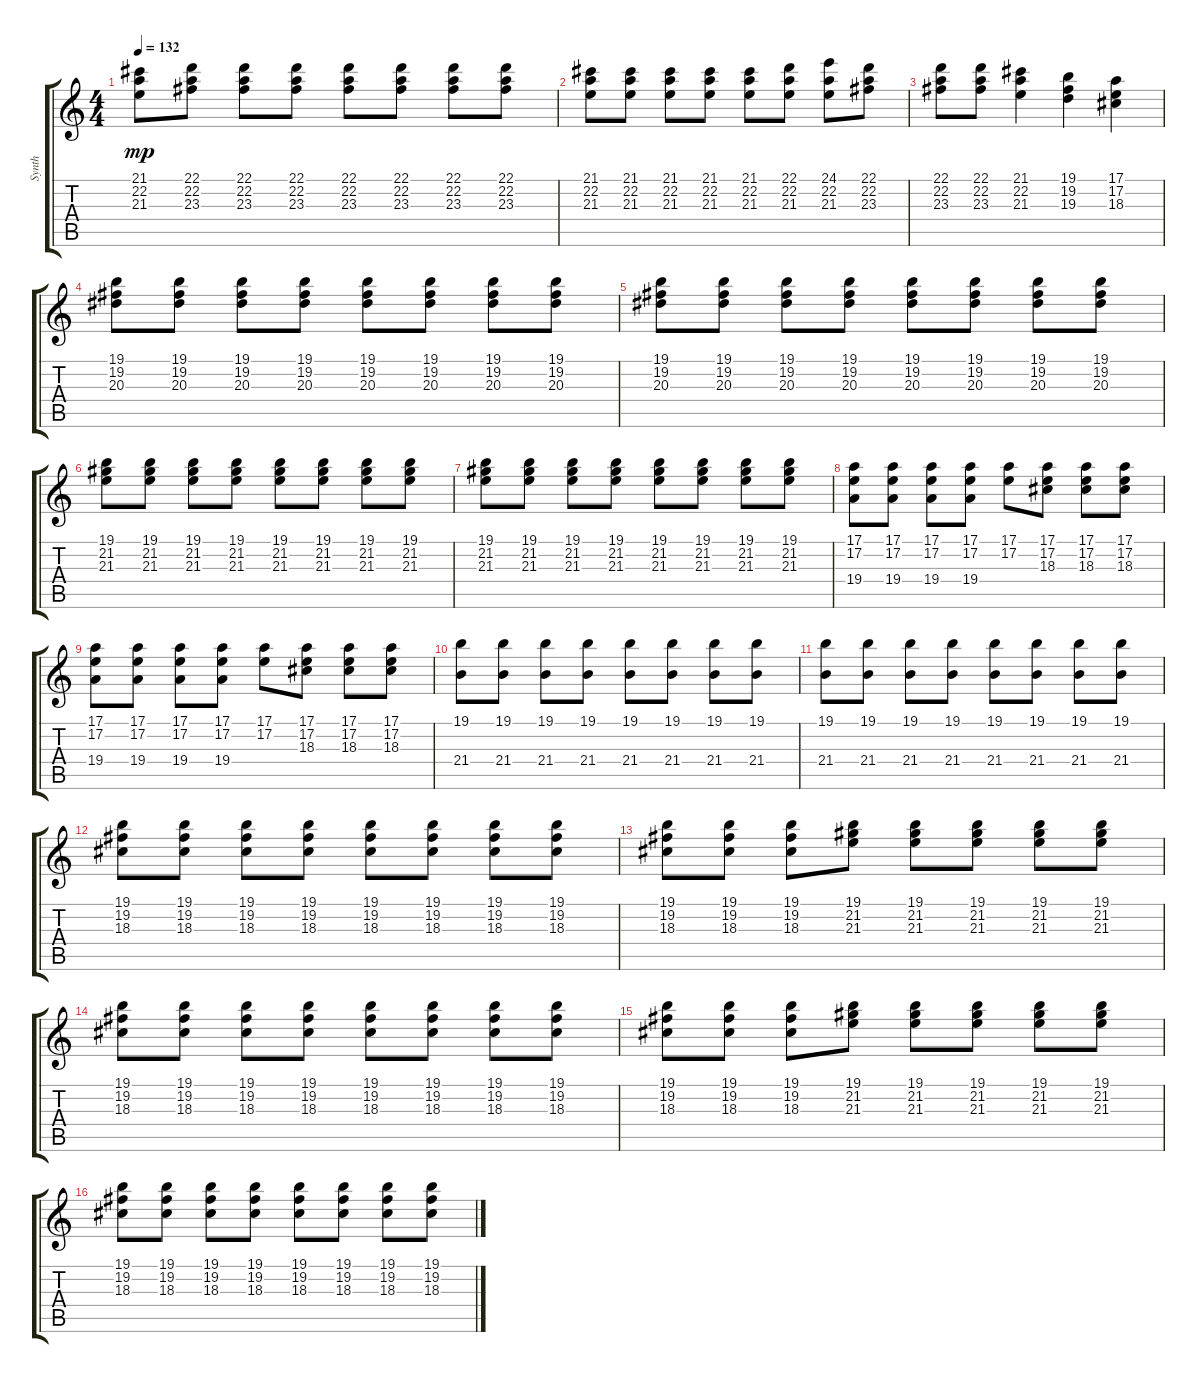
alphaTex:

\track ("Synth" "Synth") {instrument rockorgan}
\staff {score tabs}
\tuning (E4 B3 G3 D3 A2 E2) {hide}
\ts (4 4)
\tempo 132
\clef g2
\ks c
(21.1 22.2 21.3).8{dy mp} (22.1 22.2 23.3).8 (22.1 22.2 23.3).8 (22.1 22.2 23.3).8 (22.1 22.2 23.3).8 (22.1 22.2 23.3).8 (22.1 22.2 23.3).8 (22.1 22.2 23.3).8 |
(21.1 22.2 21.3).8 (21.1 22.2 21.3).8 (21.1 22.2 21.3).8 (21.1 22.2 21.3).8 (21.1 22.2 21.3).8 (22.1 22.2 21.3).8 (24.1 22.2 21.3).8 (22.1 22.2 23.3).8 |
(22.1 22.2 23.3).8 (22.1 22.2 23.3).8 (21.1 22.2 21.3).4 (19.1 19.2 19.3).4 (17.1 17.2 18.3).4 |
(19.1 19.2 20.3).8 (19.1 19.2 20.3).8 (19.1 19.2 20.3).8 (19.1 19.2 20.3).8 (19.1 19.2 20.3).8 (19.1 19.2 20.3).8 (19.1 19.2 20.3).8 (19.1 19.2 20.3).8 |
(19.1 19.2 20.3).8 (19.1 19.2 20.3).8 (19.1 19.2 20.3).8 (19.1 19.2 20.3).8 (19.1 19.2 20.3).8 (19.1 19.2 20.3).8 (19.1 19.2 20.3).8 (19.1 19.2 20.3).8 |
(19.1 21.2 21.3).8 (19.1 21.2 21.3).8 (19.1 21.2 21.3).8 (19.1 21.2 21.3).8 (19.1 21.2 21.3).8 (19.1 21.2 21.3).8 (19.1 21.2 21.3).8 (19.1 21.2 21.3).8 |
(19.1 21.2 21.3).8 (19.1 21.2 21.3).8 (19.1 21.2 21.3).8 (19.1 21.2 21.3).8 (19.1 21.2 21.3).8 (19.1 21.2 21.3).8 (19.1 21.2 21.3).8 (19.1 21.2 21.3).8 |
(17.1 17.2 19.4).8 (17.1 17.2 19.4).8 (17.1 17.2 19.4).8 (17.1 17.2 19.4).8 (17.1 17.2).8 (17.1 17.2 18.3).8 (17.1 17.2 18.3).8 (17.1 17.2 18.3).8 |
(17.1 17.2 19.4).8 (17.1 17.2 19.4).8 (17.1 17.2 19.4).8 (17.1 17.2 19.4).8 (17.1 17.2).8 (17.1 17.2 18.3).8 (17.1 17.2 18.3).8 (17.1 17.2 18.3).8 |
(19.1 21.4).8 (19.1 21.4).8 (19.1 21.4).8 (19.1 21.4).8 (19.1 21.4).8 (19.1 21.4).8 (19.1 21.4).8 (19.1 21.4).8 |
(19.1 21.4).8 (19.1 21.4).8 (19.1 21.4).8 (19.1 21.4).8 (19.1 21.4).8 (19.1 21.4).8 (19.1 21.4).8 (19.1 21.4).8 |
(19.1 19.2 18.3).8 (19.1 19.2 18.3).8 (19.1 19.2 18.3).8 (19.1 19.2 18.3).8 (19.1 19.2 18.3).8 (19.1 19.2 18.3).8 (19.1 19.2 18.3).8 (19.1 19.2 18.3).8 |
(19.1 19.2 18.3).8 (19.1 19.2 18.3).8 (19.1 19.2 18.3).8 (19.1 21.2 21.3).8 (19.1 21.2 21.3).8 (19.1 21.2 21.3).8 (19.1 21.2 21.3).8 (19.1 21.2 21.3).8 |
(19.1 19.2 18.3).8 (19.1 19.2 18.3).8 (19.1 19.2 18.3).8 (19.1 19.2 18.3).8 (19.1 19.2 18.3).8 (19.1 19.2 18.3).8 (19.1 19.2 18.3).8 (19.1 19.2 18.3).8 |
(19.1 19.2 18.3).8 (19.1 19.2 18.3).8 (19.1 19.2 18.3).8 (19.1 21.2 21.3).8 (19.1 21.2 21.3).8 (19.1 21.2 21.3).8 (19.1 21.2 21.3).8 (19.1 21.2 21.3).8 |
(19.1 19.2 18.3).8 (19.1 19.2 18.3).8 (19.1 19.2 18.3).8 (19.1 19.2 18.3).8 (19.1 19.2 18.3).8 (19.1 19.2 18.3).8 (19.1 19.2 18.3).8 (19.1 19.2 18.3).8
